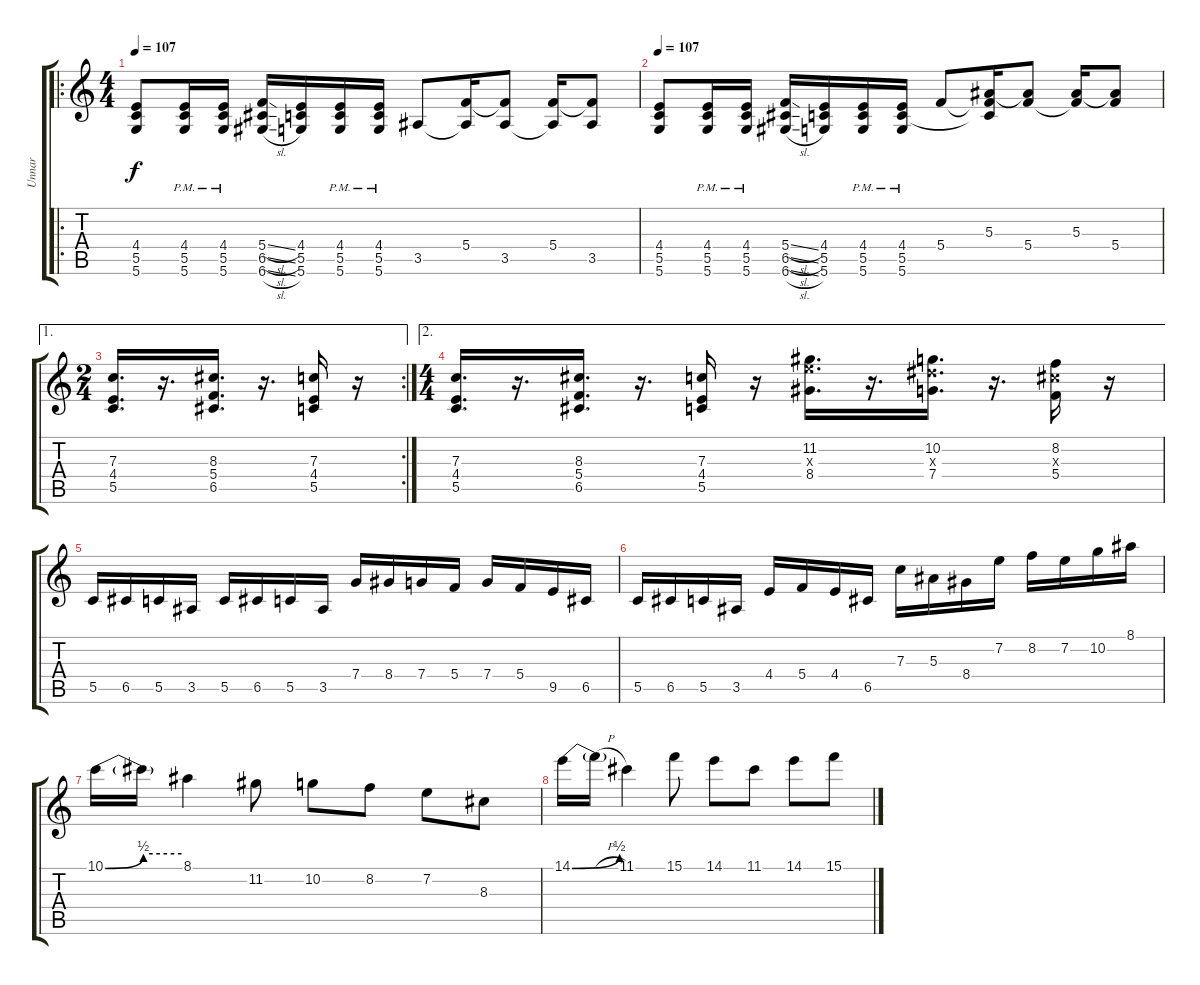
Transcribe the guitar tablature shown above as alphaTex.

\track ("Unnar" "Unnar") {instrument distortionguitar}
\staff {score tabs}
\tuning (D4 A3 F3 C3 G2 D2) {hide}
\ro
\ts (4 4)
\tempo 107
\clef g2
\ks c
(4.4 5.5 5.6).8{dy f} (4.4{pm} 5.5{pm} 5.6{pm}).16 (4.4{pm} 5.5{pm} 5.6{pm}).16 (5.4{sl} 6.5{sl} 6.6{sl}).16 (4.4 5.5 5.6).16 (4.4{pm} 5.5{pm} 5.6{pm}).16 (4.4{pm} 5.5{pm} 5.6{pm}).16 3.5.8 (5.4 3.5{t}).16 (5.4{t} 3.5).8 (5.4 3.5{t}).16 (5.4{t} 3.5).8 |
\tempo 107
(4.4 5.5 5.6).8 (4.4{pm} 5.5{pm} 5.6{pm}).16 (4.4{pm} 5.5{pm} 5.6{pm}).16 (5.4{sl} 6.5{sl} 6.6{sl}).16 (4.4 5.5 5.6).16 (4.4{pm} 5.5{pm} 5.6{pm}).16 (4.4{pm} 5.5{pm} 5.6{pm}).16 5.4.8 (5.3 5.4{t} 5.5{t}).16 (5.3{t} 5.4).8 (5.3 5.4{t}).16 (5.3{t} 5.4).8 |
\ae 1
\rc 2
\ts (2 4)
(7.3 4.4 5.5).16{d} r.16{d} (8.3 5.4 6.5).16{d} r.16{d} (7.3 4.4 5.5).16 r.16 |
\ae 2
\ts (4 4)
(7.3 4.4 5.5).16{d} r.16{d} (8.3 5.4 6.5).16{d} r.16{d} (7.3 4.4 5.5).16 r.16 (11.2 11.3{x} 8.4).16{d} r.16{d} (10.2 10.3{x} 7.4).16{d} r.16{d} (8.2 8.3{x} 5.4).16 r.16 |
5.5.16 6.5.16 5.5.16 3.5.16 5.5.16 6.5.16 5.5.16 3.5.16 7.4.16 8.4.16 7.4.16 5.4.16 7.4.16 5.4.16 9.5.16 6.5.16 |
5.5.16 6.5.16 5.5.16 3.5.16 4.4.16 5.4.16 4.4.16 6.5.16 7.3.16 5.3.16 8.4.16 7.2.16 8.2.16 7.2.16 10.2.16 8.1.16 |
10.1{be (bend 0 0 60 2)}.16 10.1{be (hold 0 2 60 2) t}.16 8.1.4 11.2.8 10.2.8 8.2.8 7.2.8 8.3.8 |
14.1{be (bend 0 0 60 2)}.16 14.1{h t}.16 11.1.4 15.1.8 14.1.8 11.1.8 14.1.8 15.1.8
